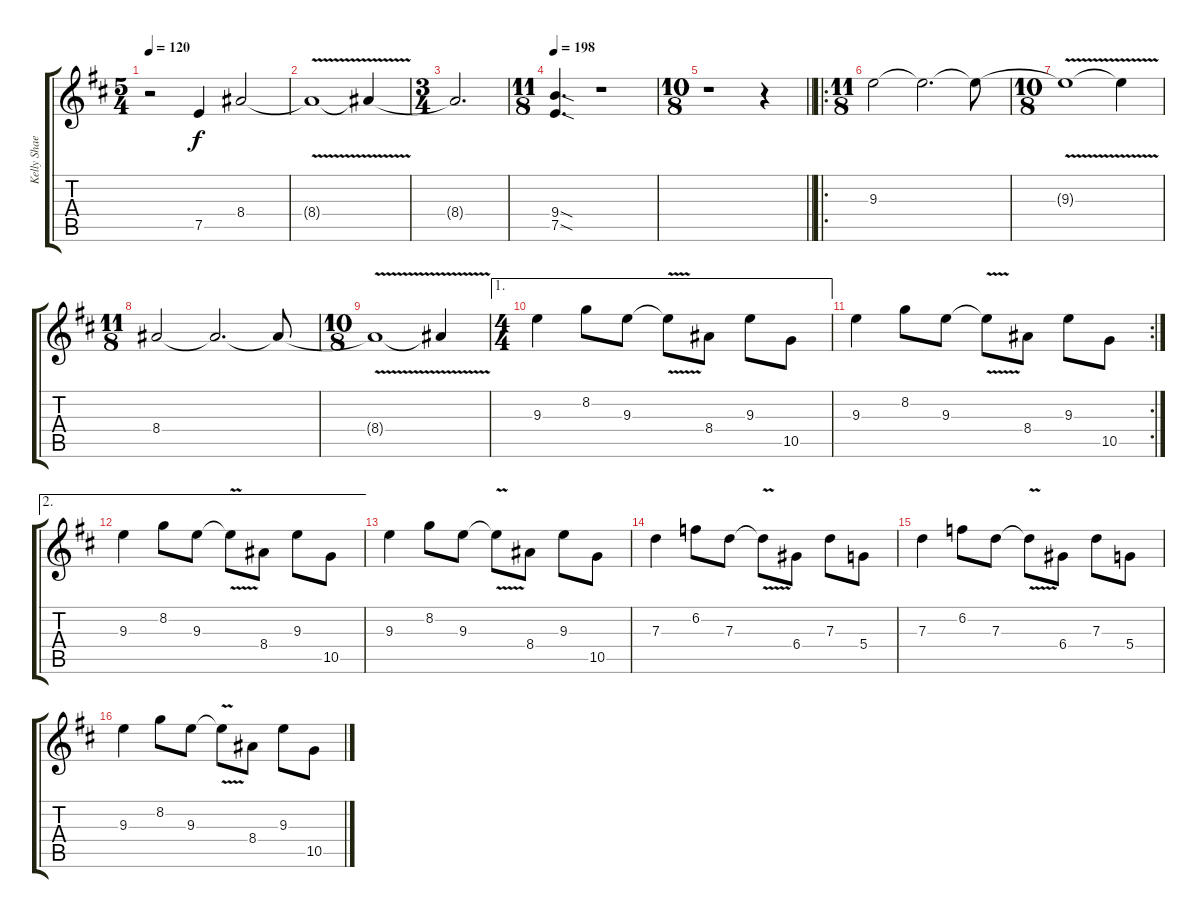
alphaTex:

\track ("Kelly Shaefer rhythm" "Kelly Shae") {instrument distortionguitar}
\staff {score tabs}
\tuning (E4 B3 G3 D3 A2 E2) {hide}
\ts (5 4)
\tempo 120
\clef g2
\ks d
r.2{dy f instrument distortionguitar} 7.5.4 8.4.2 |
8.4{v t}.1 8.4{t}.4 |
\ts (3 4)
8.4{t}.2{d} |
\ts (11 8)
\tempo 198
(9.4{sod} 7.5{sod}).4{d} r.1 |
\ts (10 8)
\barLineRight lightlight
r.1 r.4 |
\ro
\ts (11 8)
9.3.2 9.3{t}.2{d} 9.3{t}.8 |
\ts (10 8)
9.3{v t}.1 9.3{t}.4 |
\ts (11 8)
8.4.2 8.4{t}.2{d} 8.4{t}.8 |
\ts (10 8)
8.4{v t}.1 8.4{t}.4 |
\ae 1
\ts (4 4)
9.3.4 8.2.8 9.3.8 9.3{v t}.8 8.4.8 9.3.8 10.5.8 |
\rc 2
9.3.4 8.2.8 9.3.8 9.3{v t}.8 8.4.8 9.3.8 10.5.8 |
\ae 2
9.3.4 8.2.8 9.3.8 9.3{v t}.8 8.4.8 9.3.8 10.5.8 |
9.3.4 8.2.8 9.3.8 9.3{v t}.8 8.4.8 9.3.8 10.5.8 |
7.3.4 6.2.8 7.3.8 7.3{v t}.8 6.4.8 7.3.8 5.4.8 |
7.3.4 6.2.8 7.3.8 7.3{v t}.8 6.4.8 7.3.8 5.4.8 |
9.3.4 8.2.8 9.3.8 9.3{v t}.8 8.4.8 9.3.8 10.5.8
